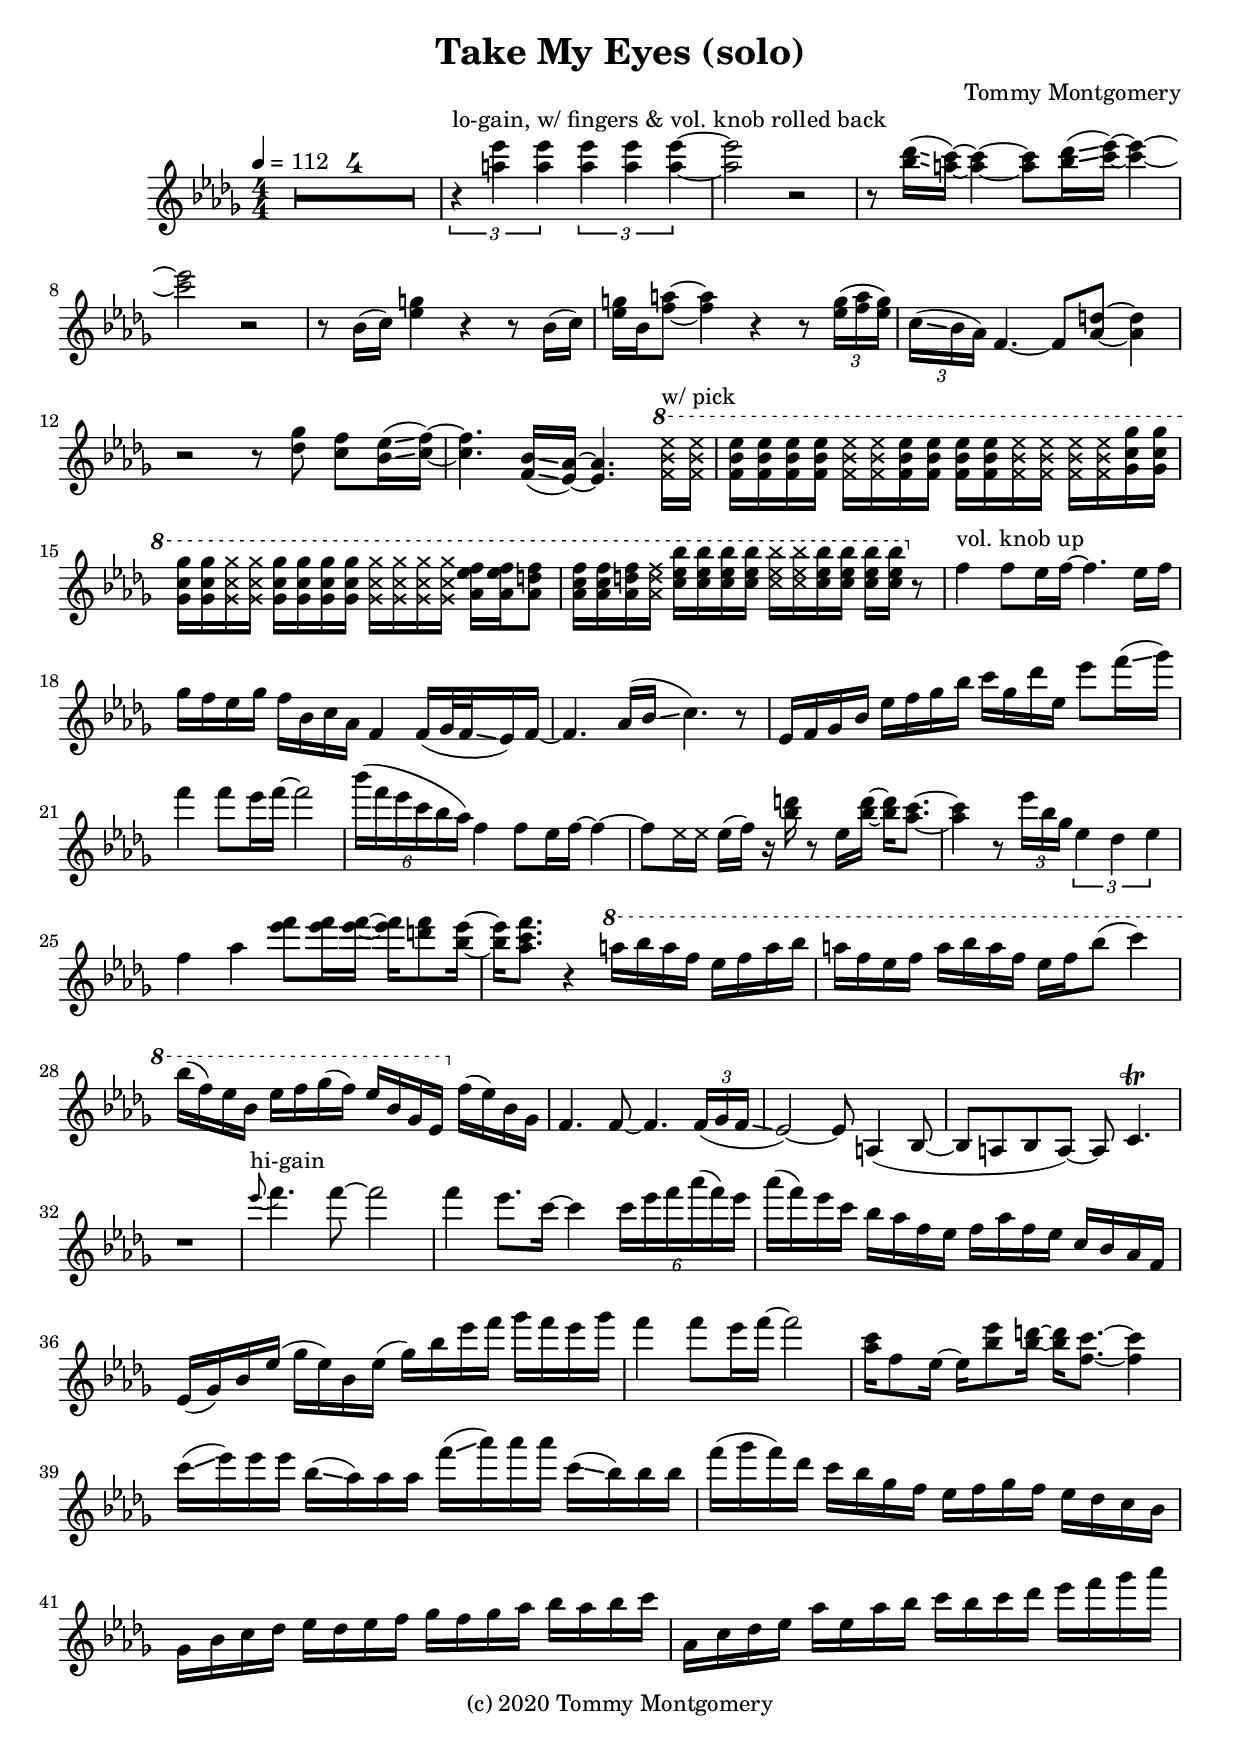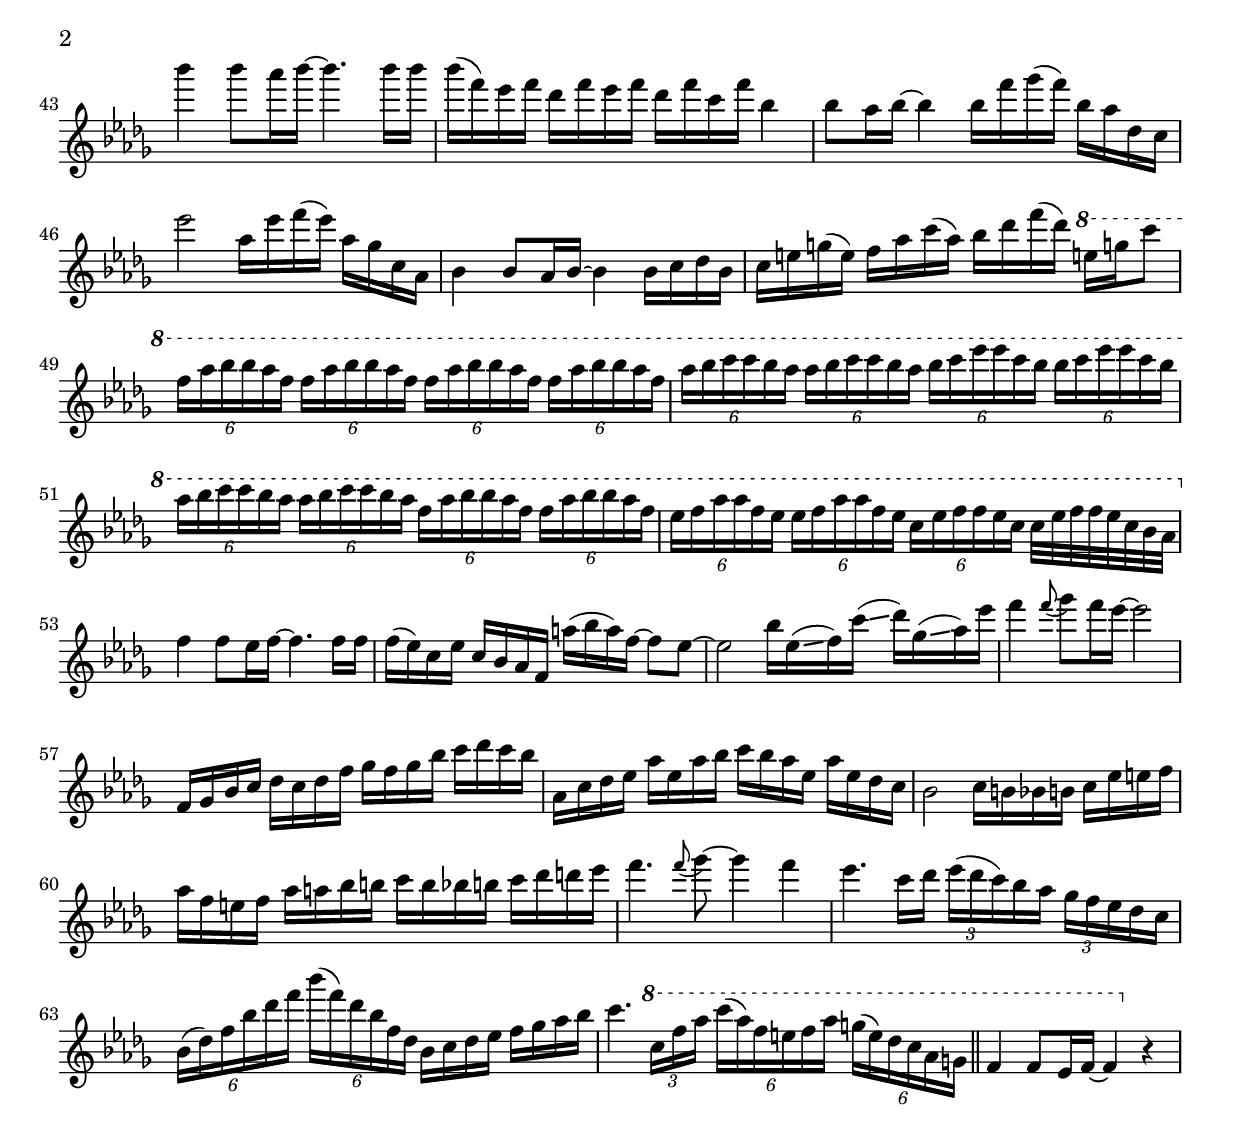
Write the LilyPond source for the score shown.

\version "2.18.2"
\language "english"

\header {
  title = "Take My Eyes (solo)"
  composer = "Tommy Montgomery"
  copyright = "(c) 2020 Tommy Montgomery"
}

global = {
  \key f \phrygian
  \set Staff.printKeyCancellation = ##f
  \numericTimeSignature
  \compressFullBarRests
  \omit Voice.StringNumber
  \override TupletBracket #'bracket-visibility = #'if-no-beam
  \override MultiMeasureRest.expand-limit = #3
  \override Score.ChordName.font-name = #"Noto Serif"
  \override Score.ChordName.font-size = #0
  \override Score.LyricText.font-name = #"Noto Serif"
  \override Score.LyricText.font-size = #0
  \time 4/4
  \tempo 4 = 112
}

guitarOne = \relative c'' {
   R1*4 |

   \tuplet 3/2 2 { r4^"lo-gain, w/ fingers & vol. knob rolled back" <a' ef'> q q q q ~ } |
   q2 r2 |
   r8 <bf df>16\glissando( <a c>) ~ q4 ~ q8 <bf df>16\glissando( <c ef>) ~ q4 ~ |
   q2 r2 |

   r8 bf,16( c) <ef g>4 r4 r8 bf16( c) |
   <ef g> bf <f' a>8 ~ q4 r4 r8 \tuplet 3/2 { <ef g>16( <f a> <ef g>) } |
   \tuplet 3/2 { c\glissando( bf af) } f4. ~ f8 <af d> ~ q4 |
   r2 r8 <df gf> <c f> <bf ef>16\glissando( <c f>) ~ |

   q4. <f, bf>16\glissando( <ef af>) ~ q4. \ottava #1 \xNotesOn <f' bf ef>16^"w/ pick" q \xNotesOff |
   q q q q \xNotesOn q q \xNotesOff q q q q \xNotesOn q q q q \xNotesOff <gf c gf'> q |
   q q \xNotesOn q q \xNotesOff q q q q \xNotesOn q q q q \xNotesOff <af ef' f> q <af d f>8 |
   <af c f>16 q <af d f> \xNotesOn q \xNotesOff <c ef bf'> q q q \xNotesOn q q \xNotesOff q q q q \ottava #0 r8 |

   f,4^"vol. knob up" f8 ef16 f ~ f4. ef16 f |
   gf f ef gf f bf, c af f4 f16( gf32 f\glissando ef16) f ~ |
   f4. af16( bf\glissando c4.) r8 |
   ef,16 f gf bf ef f gf bf c gf df' ef, ef'8 f16\glissando( gf) |

   f4 f8 ef16 f ~ f2 |
   \tuplet 6/4 { bf16( f ef c bf af) } f4 f8 ef16 f ~ f4 ~ |
   f8 \xNotesOn ef16 ef \xNotesOff ef( f) r <bf d>16 r8 ef,16 <bf' d> ~ q16 <af c>8. ~ |
   q4 r8 \tuplet 3/2 { ef'16 bf gf } \tuplet 3/2 { ef4 df ef } |

   f4 af4 <ef' f>8 q16 q ~ q <d f>8 <bf ef>16 ~ |
   q <af c f>8. r4 \ottava #1 a'16 bf a f ef f a bf |
   a f ef f a bf a f ef f bf8( c4)|
   bf16( f) ef bf ef f gf( f) ef bf gf ef \ottava #0 f( ef) bf gf |

   f4. f8 ~ f4. \tuplet 3/2 { f16( gf f\glissando } |
   ef2) ~ ef8 a,4( bf8 ~ |
   bf a bf a) ~ a c4.\trill |
   r1 |



   \grace ef''8(^"hi-gain" f4.) f8 ~ f2 |
   f4 ef8. c16 ~ c4 \tuplet 6/4 { c16 ef f af( f) ef } |
   af( f) ef c bf af f ef f af f ef c bf af f |
   ef( gf) bf ef( gf ef) bf ef( gf) bf ef f gf f ef gf |

   f4 f8 ef16 f ~ f2 |
   <af, c>16 f8 ef16 ~ ef <bf' ef>8 <bf d>16 ~  q <f c'>8. ~ q4 |
   c'16\glissando( ef) ef ef bf\glissando( af) af af f'\glissando( af) af af c,\glissando( bf) bf bf |
   f'( gf f) df c bf gf f ef f gf f ef df c bf |

   gf bf c df ef df ef f gf f gf af bf af bf c |
   af, c df ef af ef af bf c bf c df ef f gf af |
   bf4 bf8 af16 bf ~ bf4. bf16 bf |
   bf( f) ef f df f ef f df f c f bf,4 |

   bf8 af16 bf ~ bf4 bf16 f' gf( f) bf, af df, c |
   ef'2 af,16 ef' f( ef) af, gf c, af |
   bf4 bf8 af16 bf ~ bf4 bf16 c df bf |
   c e g( e) f af c( af) bf df f( df) \ottava #1 e g c8 |

   \repeat unfold 4 { \tuplet 6/4 4 { f,16 af bf bf af f } } |
   \tuplet 6/4 4 { af bf c c bf af af bf c c bf af bf c ef ef c bf bf c ef ef c bf } |
   \tuplet 6/4 4 { af bf c c bf af af bf c c bf af f af bf bf af f f af bf bf af f } |
   \tuplet 6/4 4 { ef f af af f ef ef f af af f ef c ef f f ef c } c32 ef f f ef c bf af |

   \ottava #0 f4 f8 ef16 f ~ f4. f16 f |
   f16( ef) c ef c bf af f a'16( bf a) f16 ~ f8 ef ~ |
   ef2 bf'16 ef,\glissando( f) c'\glissando( df) gf,\glissando( af) ef' |
   f4 \grace f8( gf) f16 ef16 ~ ef2 |

   f,,16 gf bf c df c df f gf f gf bf c df c bf |
   af, c df ef af ef af bf c bf af ef af ef df c |
   bf2 c16 b bf b c ef e f |
   af f e f af a bf b c b bf b c df d ef |

   f4. \grace f8( gf8) ~ gf4 f |
   ef4. c16 df \tuplet 3/2 { ef( df c) } bf af \tuplet 3/2 { gf f ef } df c |
   \tuplet 6/4 4 { bf( df) f bf df f bf( f) df bf f df } bf c df ef f gf af bf |
   c4. \ottava #1 \tuplet 3/2 { c16 f af } \tuplet 6/4 4 { c( af) f e f af g( e) df c af g } |

   \bar "||"

   f4 f8 ef16 f ~ f4 \ottava #0 r4 |







}


guitarOneStaff = \new Staff \with { midiInstrument = "distorted guitar" midiMaximumVolume = #0.6 }{ \global \guitarOne }


\score {
  <<
    \guitarOneStaff
  >>
  \layout {
    \context {
      \Staff \RemoveEmptyStaves
      \override Glissando.minimum-length = #4
      \override Glissando.springs-and-rods = #ly:spanner::set-spacing-rods
      \override Glissando.thickness = #2
      \override VerticalAxisGroup.remove-first = ##t
    }
  }
}

\score {
  \unfoldRepeats {
    <<
      \transpose c c, \guitarOneStaff
    >>
  }
  \midi {}
}
